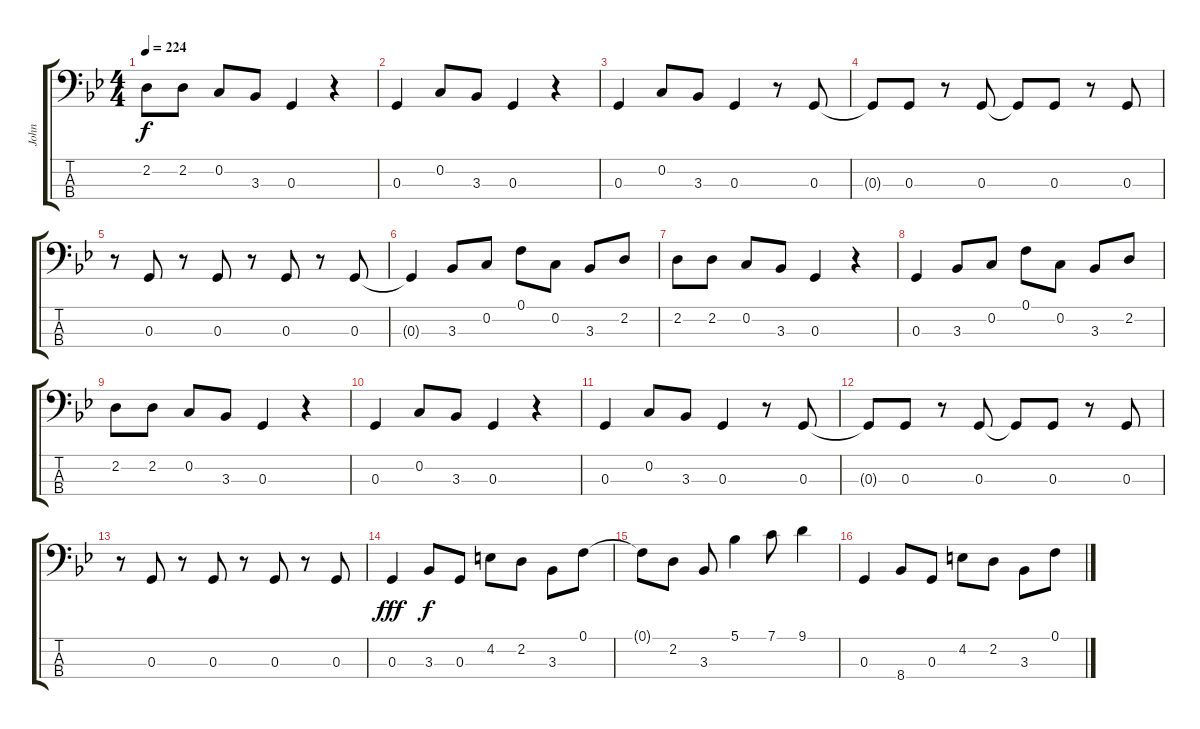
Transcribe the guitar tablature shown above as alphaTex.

\track ("John" "John") {instrument electricbassfinger}
\staff {score tabs}
\tuning (F2 C2 G1 D1) {hide}
\ts (4 4)
\tempo 224
\clef f4
\ks gminor
2.2.8{dy f} 2.2.8 0.2.8 3.3.8 0.3.4 r.4 |
0.3.4 0.2.8 3.3.8 0.3.4 r.4 |
0.3.4 0.2.8 3.3.8 0.3.4 r.8 0.3.8 |
0.3{t}.8 0.3.8 r.8 0.3.8 0.3{t}.8 0.3.8 r.8 0.3.8 |
r.8 0.3.8 r.8 0.3.8 r.8 0.3.8 r.8 0.3.8 |
0.3{t}.4 3.3.8 0.2.8 0.1.8 0.2.8 3.3.8 2.2.8 |
2.2.8 2.2.8 0.2.8 3.3.8 0.3.4 r.4 |
0.3.4 3.3.8 0.2.8 0.1.8 0.2.8 3.3.8 2.2.8 |
2.2.8 2.2.8 0.2.8 3.3.8 0.3.4 r.4 |
0.3.4 0.2.8 3.3.8 0.3.4 r.4 |
0.3.4 0.2.8 3.3.8 0.3.4 r.8 0.3.8 |
0.3{t}.8 0.3.8 r.8 0.3.8 0.3{t}.8 0.3.8 r.8 0.3.8 |
r.8 0.3.8 r.8 0.3.8 r.8 0.3.8 r.8 0.3.8 |
0.3.4{dy fff} 3.3.8{dy f} 0.3.8 4.2.8 2.2.8 3.3.8 0.1.8 |
0.1{t}.8 2.2.8 3.3.8 5.1.4 7.1.8 9.1.4 |
0.3.4 8.4.8 0.3.8 4.2.8 2.2.8 3.3.8 0.1.8
